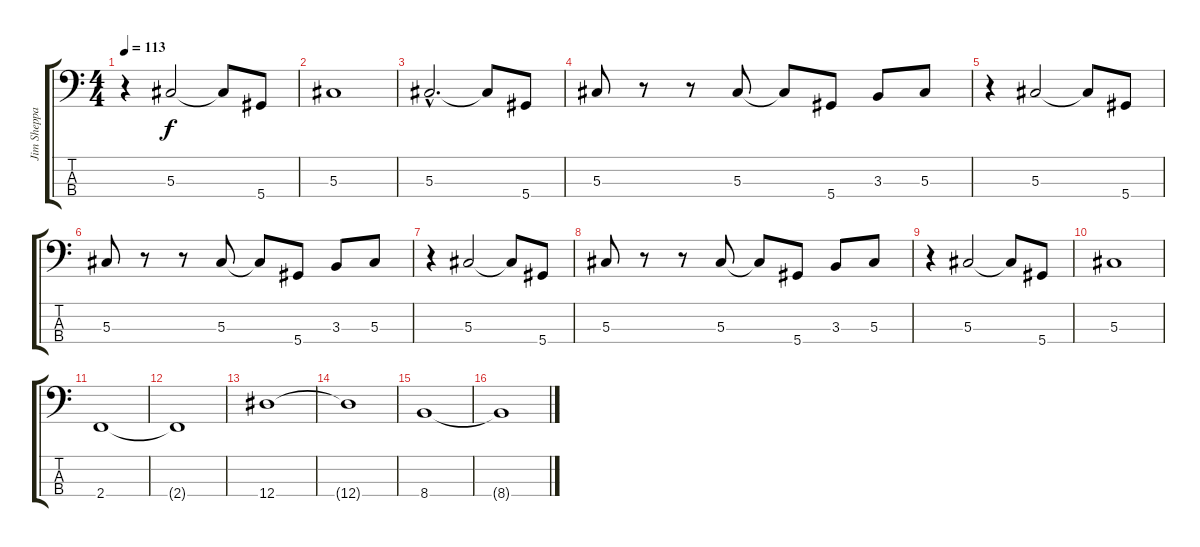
\track ("Jim Sheppard" "Jim Sheppa") {instrument electricbassfinger}
\staff {score tabs}
\tuning (Gb2 Db2 Ab1 Eb1) {hide}
\ts (4 4)
\tempo 113
\clef f4
\ks c
r.4{dy f} 5.3.2 5.3{t}.8 5.4.8 |
5.3.1 |
5.3{hac}.2{d} 5.3{t}.8 5.4.8 |
5.3.8 r.8 r.8 5.3.8 5.3{t}.8 5.4.8 3.3.8 5.3.8 |
r.4 5.3.2 5.3{t}.8 5.4.8 |
5.3.8 r.8 r.8 5.3.8 5.3{t}.8 5.4.8 3.3.8 5.3.8 |
r.4 5.3.2 5.3{t}.8 5.4.8 |
5.3.8 r.8 r.8 5.3.8 5.3{t}.8 5.4.8 3.3.8 5.3.8 |
r.4 5.3.2 5.3{t}.8 5.4.8 |
5.3.1 |
2.4.1 |
2.4{t}.1 |
12.4.1 |
12.4{t}.1 |
8.4.1 |
8.4{t}.1
